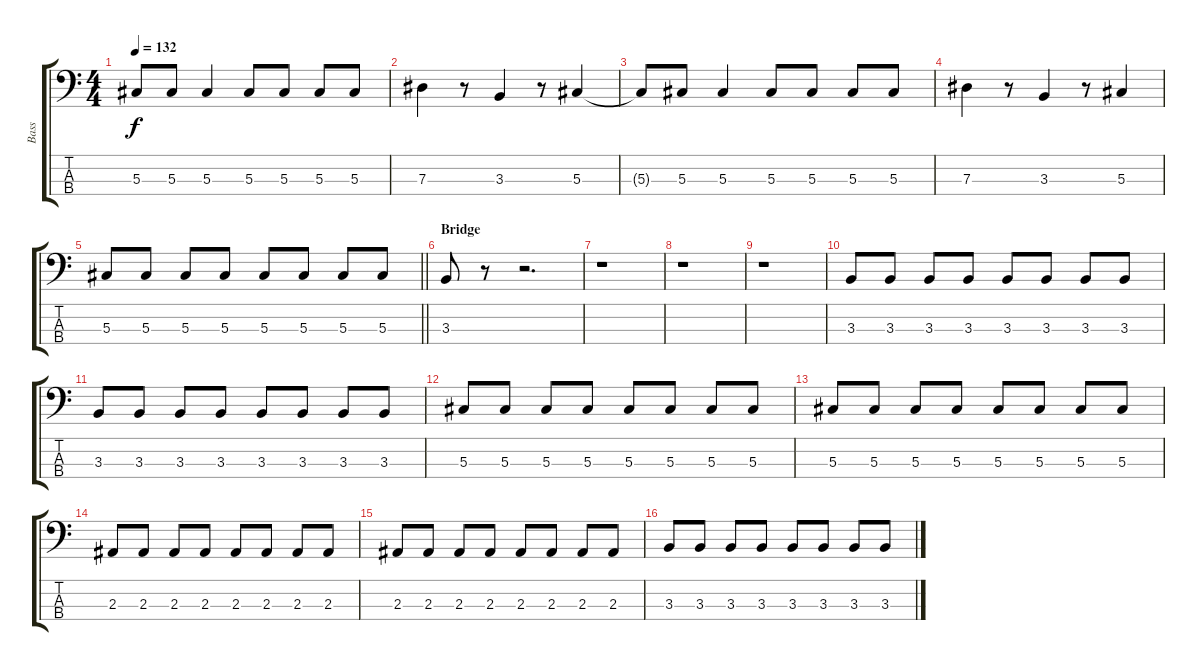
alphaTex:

\track ("Bass" "Bass") {instrument electricbassfinger}
\staff {score tabs}
\tuning (Gb2 Db2 Ab1 Eb1) {hide}
\ts (4 4)
\tempo 132
\clef f4
\ks c
5.3{t}.8{dy f} 5.3.8 5.3.4 5.3.8 5.3.8 5.3.8 5.3.8 |
7.3.4 r.8 3.3.4 r.8 5.3.4 |
5.3{t}.8 5.3.8 5.3.4 5.3.8 5.3.8 5.3.8 5.3.8 |
7.3.4 r.8 3.3.4 r.8 5.3.4 |
\barLineRight lightlight
5.3.8 5.3.8 5.3.8 5.3.8 5.3.8 5.3.8 5.3.8 5.3.8 |
\section ("" "Bridge")
3.3.8 r.8 r.2{d} |
r.1 |
r.1 |
r.1 |
3.3.8 3.3.8 3.3.8 3.3.8 3.3.8 3.3.8 3.3.8 3.3.8 |
3.3.8 3.3.8 3.3.8 3.3.8 3.3.8 3.3.8 3.3.8 3.3.8 |
5.3.8 5.3.8 5.3.8 5.3.8 5.3.8 5.3.8 5.3.8 5.3.8 |
5.3.8 5.3.8 5.3.8 5.3.8 5.3.8 5.3.8 5.3.8 5.3.8 |
2.3.8 2.3.8 2.3.8 2.3.8 2.3.8 2.3.8 2.3.8 2.3.8 |
2.3.8 2.3.8 2.3.8 2.3.8 2.3.8 2.3.8 2.3.8 2.3.8 |
3.3.8 3.3.8 3.3.8 3.3.8 3.3.8 3.3.8 3.3.8 3.3.8
